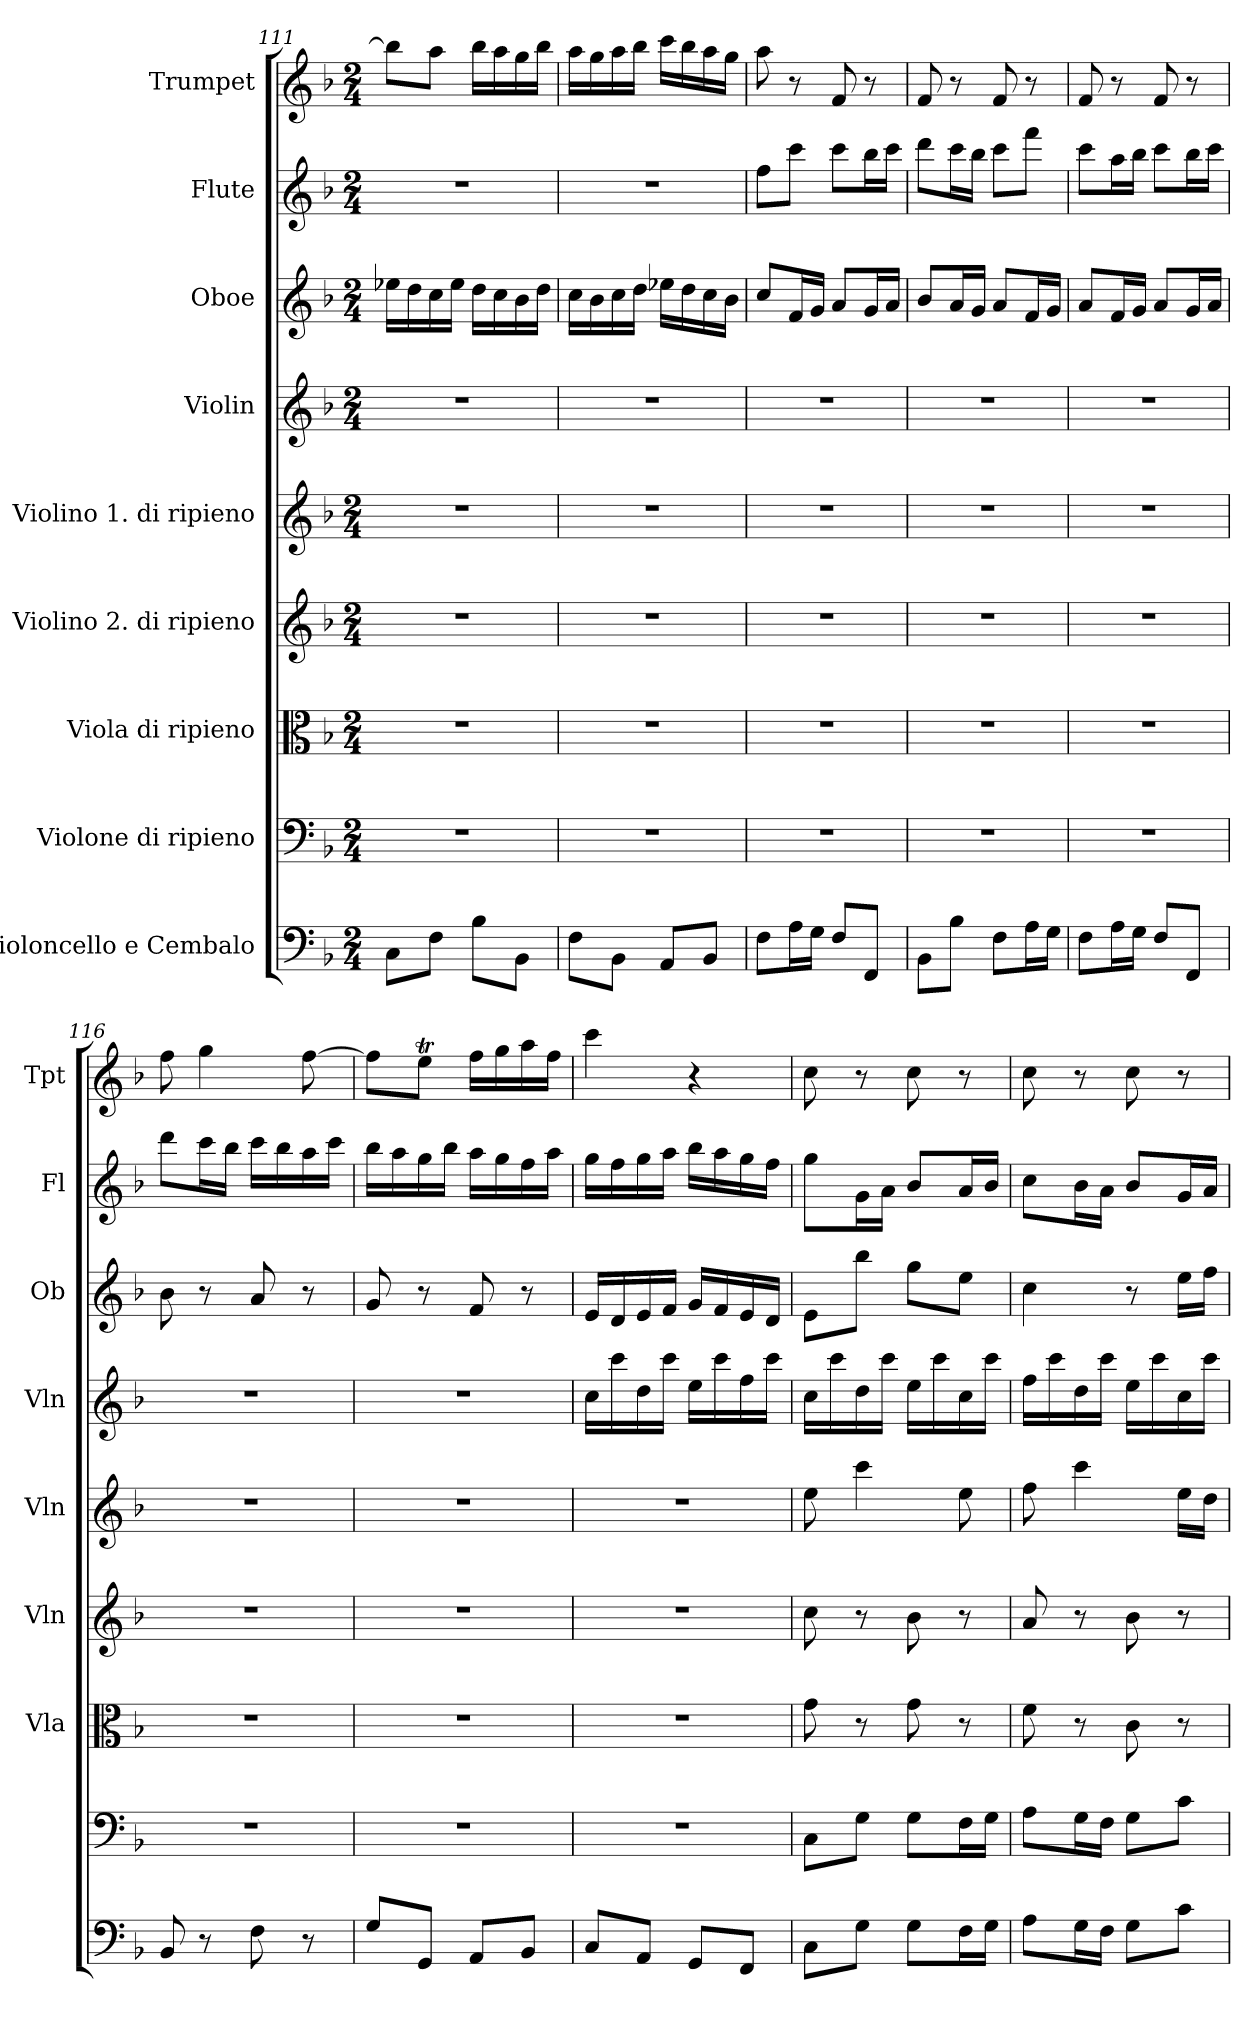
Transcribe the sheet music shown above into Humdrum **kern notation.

**kern	**kern	**kern	**kern	**kern	**kern	**kern	**kern	**kern
*part9	*part8	*part7	*part6	*part5	*part4	*part3	*part2	*part1
*staff9	*staff8	*staff7	*staff6	*staff5	*staff4	*staff3	*staff2	*staff1
*I"Violoncello e Cembalo	*I"Violone di ripieno	*I"Viola di ripieno	*I"Violino 2. di ripieno	*I"Violino 1. di ripieno	*I"Violin	*I"Oboe	*I"Flute	*I"Trumpet
*	*	*I'Vla	*I'Vln	*I'Vln	*I'Vln	*I'Ob	*I'Fl	*I'Tpt
*clefF4	*clefF4	*clefC3	*clefG2	*clefG2	*clefG2	*clefG2	*clefG2	*clefG2
*k[b-]	*k[b-]	*k[b-]	*k[b-]	*k[b-]	*k[b-]	*k[b-]	*k[b-]	*k[b-]
*F:	*F:	*F:	*F:	*F:	*F:	*F:	*F:	*F:
*M2/4	*M2/4	*M2/4	*M2/4	*M2/4	*M2/4	*M2/4	*M2/4	*M2/4
=111	=111	=111	=111	=111	=111	=111	=111	=111
8CL	2r	2r	2r	2r	2r	16ee-XLL	2r	8bb-L]
.	.	.	.	.	.	16dd	.	.
8FJ	.	.	.	.	.	16cc	.	8aaJ
.	.	.	.	.	.	16ee-JJ	.	.
8B-L	.	.	.	.	.	16ddLL	.	16bb-LL
.	.	.	.	.	.	16cc	.	16aa
8BB-J	.	.	.	.	.	16b-	.	16gg
.	.	.	.	.	.	16ddJJ	.	16bb-JJ
=112	=112	=112	=112	=112	=112	=112	=112	=112
8FL	2r	2r	2r	2r	2r	16ccLL	2r	16aaLL
.	.	.	.	.	.	16b-	.	16gg
8BB-J	.	.	.	.	.	16cc	.	16aa
.	.	.	.	.	.	16ddJJ	.	16bb-JJ
8AAL	.	.	.	.	.	16ee-XLL	.	16cccLL
.	.	.	.	.	.	16dd	.	16bb-
8BB-J	.	.	.	.	.	16cc	.	16aa
.	.	.	.	.	.	16b-JJ	.	16ggJJ
=113	=113	=113	=113	=113	=113	=113	=113	=113
8FL	2r	2r	2r	2r	2r	8ccL	8ffL	8aa
16AL	.	.	.	.	.	16fL	8cccJ	8r
16GJJ	.	.	.	.	.	16gJJ	.	.
8FL	.	.	.	.	.	8aL	8cccL	8f
8FFJ	.	.	.	.	.	16gL	16bb-L	8r
.	.	.	.	.	.	16aJJ	16cccJJ	.
=114	=114	=114	=114	=114	=114	=114	=114	=114
8BB-L	2r	2r	2r	2r	2r	8b-L	8dddL	8f
8B-J	.	.	.	.	.	16aL	16cccL	8r
.	.	.	.	.	.	16gJJ	16bb-JJ	.
8FL	.	.	.	.	.	8aL	8cccL	8f
16AL	.	.	.	.	.	16fL	8fffJ	8r
16GJJ	.	.	.	.	.	16gJJ	.	.
=115	=115	=115	=115	=115	=115	=115	=115	=115
8FL	2r	2r	2r	2r	2r	8aL	8cccL	8f
16AL	.	.	.	.	.	16fL	16aaL	8r
16GJJ	.	.	.	.	.	16gJJ	16bb-JJ	.
8FL	.	.	.	.	.	8aL	8cccL	8f
8FFJ	.	.	.	.	.	16gL	16bb-L	8r
.	.	.	.	.	.	16aJJ	16cccJJ	.
=116	=116	=116	=116	=116	=116	=116	=116	=116
8BB-	2r	2r	2r	2r	2r	8b-	8dddL	8ff
8r	.	.	.	.	.	8r	16cccL	4gg
.	.	.	.	.	.	.	16bb-JJ	.
8F	.	.	.	.	.	8a	16cccLL	.
.	.	.	.	.	.	.	16bb-	.
8r	.	.	.	.	.	8r	16aa	[8ff
.	.	.	.	.	.	.	16cccJJ	.
=117	=117	=117	=117	=117	=117	=117	=117	=117
8GL	2r	2r	2r	2r	2r	8g	16bb-LL	8ffL]
.	.	.	.	.	.	.	16aa	.
8GGJ	.	.	.	.	.	8r	16gg	8eetJ
.	.	.	.	.	.	.	16bb-JJ	.
8AAL	.	.	.	.	.	8f	16aaLL	16ffLL
.	.	.	.	.	.	.	16gg	16gg
8BB-J	.	.	.	.	.	8r	16ff	16aa
.	.	.	.	.	.	.	16aaJJ	16ffJJ
=118	=118	=118	=118	=118	=118	=118	=118	=118
8CL	2r	2r	2r	2r	16ccLL	16eLL	16ggLL	4ccc
.	.	.	.	.	16ccc	16d	16ff	.
8AAJ	.	.	.	.	16dd	16e	16gg	.
.	.	.	.	.	16cccJJ	16fJJ	16aaJJ	.
8GGL	.	.	.	.	16eeLL	16gLL	16bb-LL	4r
.	.	.	.	.	16ccc	16f	16aa	.
8FFJ	.	.	.	.	16ff	16e	16gg	.
.	.	.	.	.	16cccJJ	16dJJ	16ffJJ	.
=119	=119	=119	=119	=119	=119	=119	=119	=119
8CL	8CL	8g	8cc	8ee	16ccLL	8eL	8ggL	8cc
.	.	.	.	.	16ccc	.	.	.
8GJ	8GJ	8r	8r	4ccc	16dd	8bb-J	16gL	8r
.	.	.	.	.	16cccJJ	.	16aJJ	.
8GL	8GL	8g	8b-	.	16eeLL	8ggL	8b-L	8cc
.	.	.	.	.	16ccc	.	.	.
16FL	16FL	8r	8r	8ee	16cc	8eeJ	16aL	8r
16GJJ	16GJJ	.	.	.	16cccJJ	.	16b-JJ	.
=120	=120	=120	=120	=120	=120	=120	=120	=120
8AL	8AL	8f	8a	8ff	16ffLL	4cc	8ccL	8cc
.	.	.	.	.	16ccc	.	.	.
16GL	16GL	8r	8r	4ccc	16dd	.	16b-L	8r
16FJJ	16FJJ	.	.	.	16cccJJ	.	16aJJ	.
8GL	8GL	8c	8b-	.	16eeLL	8r	8b-L	8cc
.	.	.	.	.	16ccc	.	.	.
8cJ	8cJ	8r	8r	16eeLL	16cc	16eeLL	16gL	8r
.	.	.	.	16ddJJ	16cccJJ	16ffJJ	16aJJ	.
=	=	=	=	=	=	=	=	=
*-	*-	*-	*-	*-	*-	*-	*-	*-
